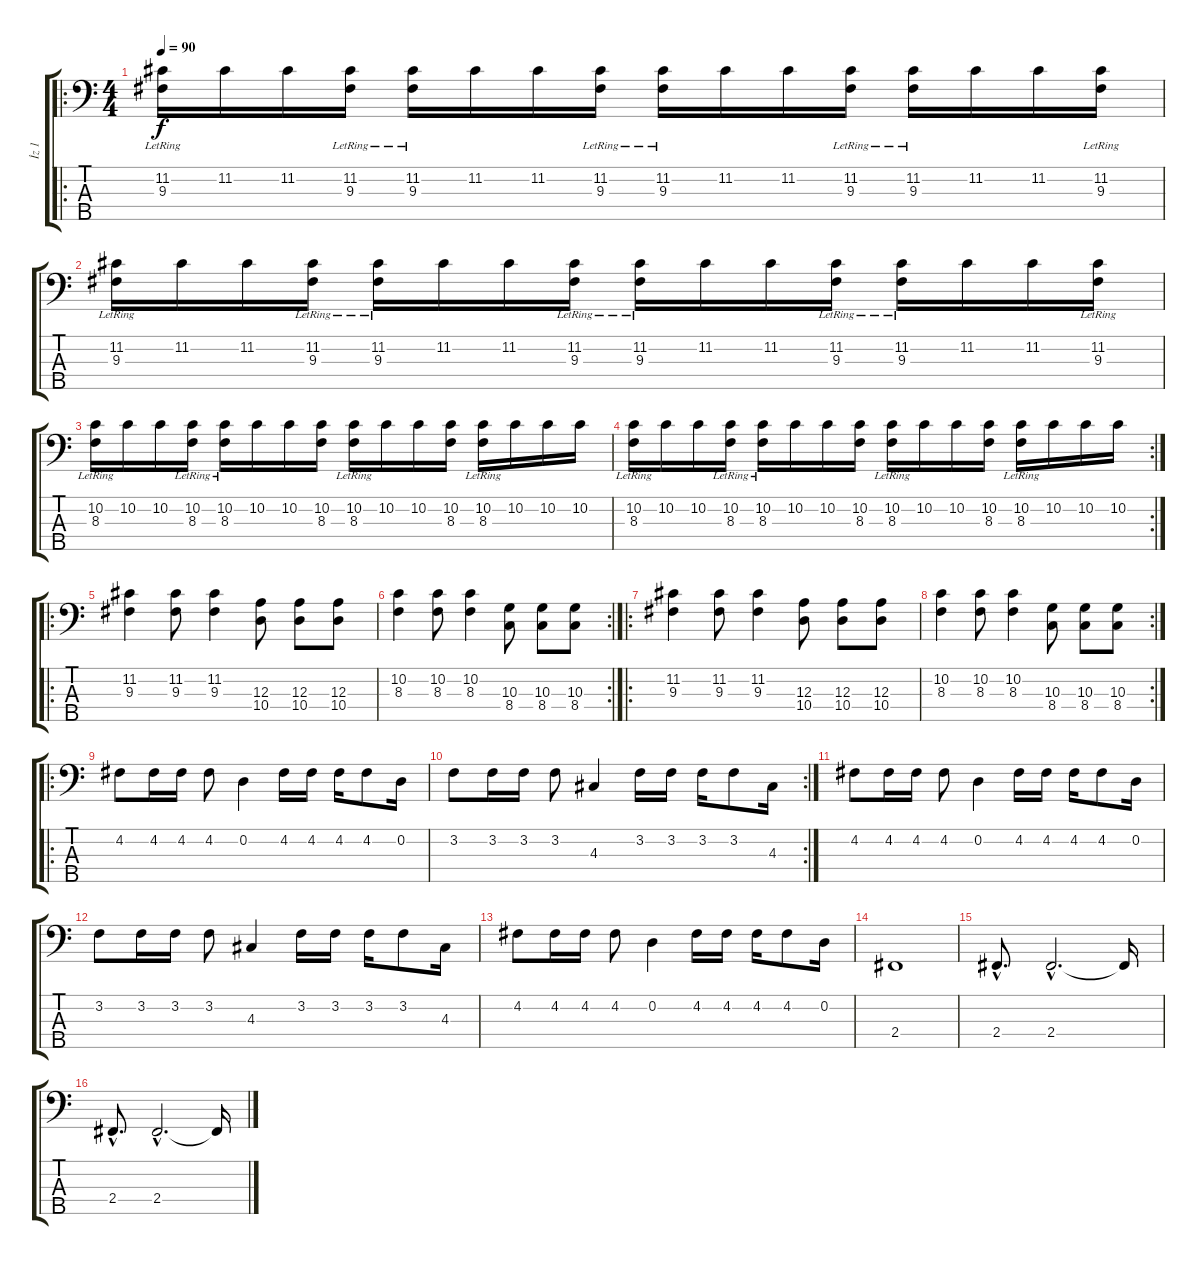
\track ("İz 1" "İz 1") {instrument electricbassfinger}
\staff {score tabs}
\tuning (G2 D2 A1 E1 B0) {hide}
\ro
\ts (4 4)
\tempo 90
\clef f4
\ks c
(11.2 9.3{lr}).16{dy f} 11.2.16 11.2.16 (11.2 9.3{lr}).16 (11.2 9.3{lr}).16 11.2.16 11.2.16 (11.2 9.3{lr}).16 (11.2 9.3{lr}).16 11.2.16 11.2.16 (11.2 9.3{lr}).16 (11.2 9.3{lr}).16 11.2.16 11.2.16 (11.2 9.3{lr}).16 |
(11.2 9.3{lr}).16 11.2.16 11.2.16 (11.2 9.3{lr}).16 (11.2 9.3{lr}).16 11.2.16 11.2.16 (11.2 9.3{lr}).16 (11.2 9.3{lr}).16 11.2.16 11.2.16 (11.2 9.3{lr}).16 (11.2 9.3{lr}).16 11.2.16 11.2.16 (11.2 9.3{lr}).16 |
(10.2 8.3{lr}).16 10.2.16 10.2.16 (10.2 8.3{lr}).16 (10.2 8.3{lr}).16 10.2.16 10.2.16 (10.2 8.3).16 (10.2 8.3{lr}).16 10.2.16 10.2.16 (10.2 8.3).16 (10.2 8.3{lr}).16 10.2.16 10.2.16 10.2.16 |
\rc 2
(10.2 8.3{lr}).16 10.2.16 10.2.16 (10.2 8.3{lr}).16 (10.2 8.3{lr}).16 10.2.16 10.2.16 (10.2 8.3).16 (10.2 8.3{lr}).16 10.2.16 10.2.16 (10.2 8.3).16 (10.2 8.3{lr}).16 10.2.16 10.2.16 10.2.16 |
\ro
(11.2 9.3).4 (11.2 9.3).8 (11.2 9.3).4 (12.3 10.4).8 (12.3 10.4).8 (12.3 10.4).8 |
\rc 2
(10.2 8.3).4 (10.2 8.3).8 (10.2 8.3).4 (10.3 8.4).8 (10.3 8.4).8 (10.3 8.4).8 |
\ro
(11.2 9.3).4 (11.2 9.3).8 (11.2 9.3).4 (12.3 10.4).8 (12.3 10.4).8 (12.3 10.4).8 |
\rc 2
(10.2 8.3).4 (10.2 8.3).8 (10.2 8.3).4 (10.3 8.4).8 (10.3 8.4).8 (10.3 8.4).8 |
\ro
4.2.8 4.2.16 4.2.16 4.2.8 0.2.4 4.2.16 4.2.16 4.2.16 4.2.8 0.2.16 |
\rc 2
3.2.8 3.2.16 3.2.16 3.2.8 4.3.4 3.2.16 3.2.16 3.2.16 3.2.8 4.3.16 |
4.2.8 4.2.16 4.2.16 4.2.8 0.2.4 4.2.16 4.2.16 4.2.16 4.2.8 0.2.16 |
3.2.8 3.2.16 3.2.16 3.2.8 4.3.4 3.2.16 3.2.16 3.2.16 3.2.8 4.3.16 |
4.2.8 4.2.16 4.2.16 4.2.8 0.2.4 4.2.16 4.2.16 4.2.16 4.2.8 0.2.16 |
2.4.1 |
2.4{hac}.8{d} 2.4{hac}.2{d} 2.4{t}.16 |
2.4{hac}.8{d} 2.4{hac}.2{d} 2.4{t}.16
